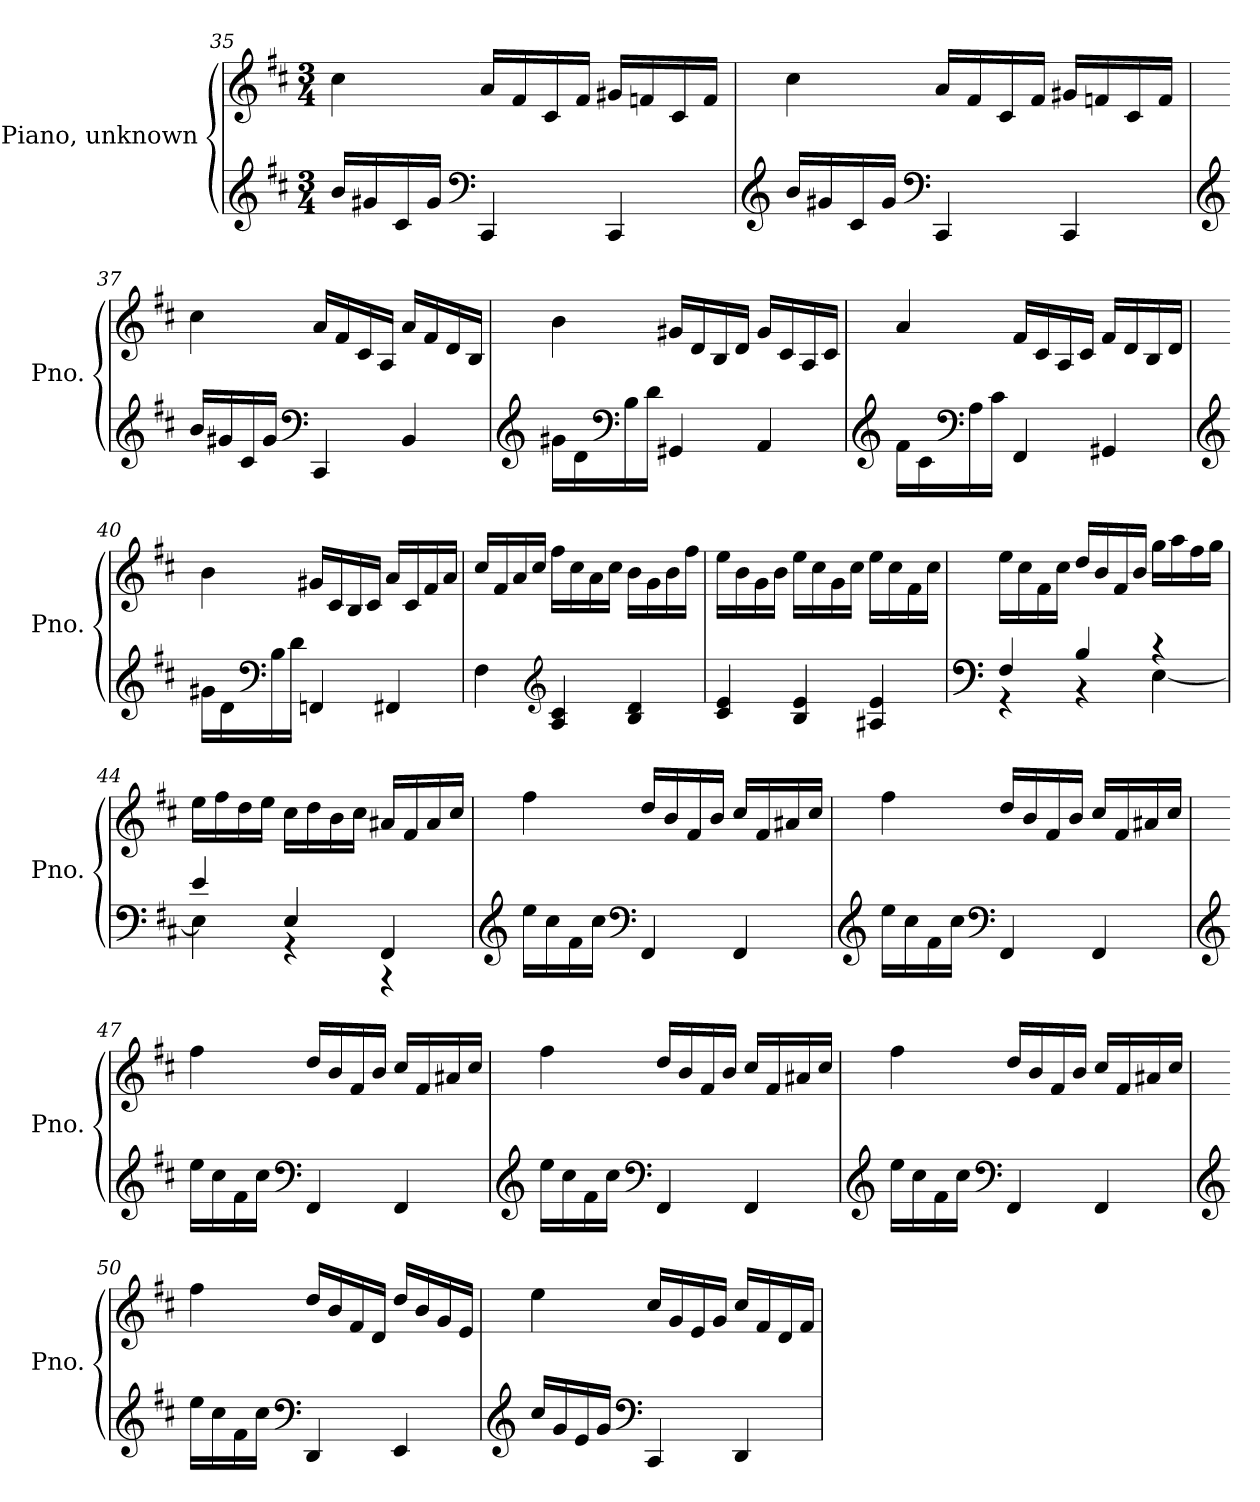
**kern	**kern
*part1	*part1
*staff2	*staff1
*I"Piano, unknown	*
*I'Pno.	*
*clefG2	*clefG2
*k[f#c#]	*k[f#c#]
*M3/4	*M3/4
=35	=35
16b/LL	4cc#\
16g#X/	.
16c#/	.
16g#/JJ	.
*clefF4	*
4CC#/	16a/LL
.	16f#/
.	16c#/
.	16f#/JJ
4CC#/	16g#X/LL
.	16fn/
.	16c#/
.	16f/JJ
!!LO:PB:g=z
=36	=36
*clefG2	*
16b/LL	4cc#\
16g#X/	.
16c#/	.
16g#/JJ	.
*clefF4	*
4CC#/	16a/LL
.	16f#/
.	16c#/
.	16f#/JJ
4CC#/	16g#X/LL
.	16fn/
.	16c#/
.	16f/JJ
=37	=37
*clefG2	*
16b/LL	4cc#\
16g#X/	.
16c#/	.
16g#/JJ	.
*clefF4	*
4CC#/	16a/LL
.	16f#/
.	16c#/
.	16A/JJ
4BB/	16a/LL
.	16f#/
.	16d/
.	16B/JJ
!!LO:LB:g=z
=38	=38
*clefG2	*
16g#X\LL	4b\
16d\	.
*clefF4	*
16B\	.
16d\JJ	.
4GG#X/	16g#X/LL
.	16d/
.	16B/
.	16d/JJ
4AA/	16g#/LL
.	16c#/
.	16A/
.	16c#/JJ
=39	=39
*clefG2	*
16f#\LL	4a/
16c#\	.
*clefF4	*
16A\	.
16c#\JJ	.
4FF#/	16f#/LL
.	16c#/
.	16A/
.	16c#/JJ
4GG#X/	16f#/LL
.	16d/
.	16B/
.	16d/JJ
!!LO:LB:g=z
=40	=40
*clefG2	*
16g#X\LL	4b\
16d\	.
*clefF4	*
16B\	.
16d\JJ	.
4FFn/	16g#X/LL
.	16c#/
.	16B/
.	16c#/JJ
4FF#X/	16a/LL
.	16c#/
.	16f#/
.	16a/JJ
=41	=41
4F#\	16cc#/LL
.	16f#/
.	16a/
.	16cc#/JJ
*clefG2	*
4A/ 4c#/	16ff#\LL
.	16cc#\
.	16a\
.	16cc#\JJ
4B/ 4d/	16b\LL
.	16g\
.	16b\
.	16ff#\JJ
=42	=42
4c#/ 4e/	16ee\LL
.	16b\
.	16g\
.	16b\JJ
4B/ 4e/	16ee\LL
.	16cc#\
.	16g\
.	16cc#\JJ
4A#X/ 4e/	16ee\LL
.	16cc#\
.	16f#\
.	16cc#\JJ
!!LO:LB:g=z
=43	=43
*clefF4	*
*^	*
4F#/	4r	16ee\LL
.	.	16cc#\
.	.	16f#\
.	.	16cc#\JJ
4B/	4r	16dd/LL
.	.	16b/
.	.	16f#/
.	.	16b/JJ
4r	[4E\	16gg\LL
.	.	16aa\
.	.	16ff#\
.	.	16gg\JJ
=44	=44	=44
4e/	4E\]	16ee\LL
.	.	16ff#\
.	.	16dd\
.	.	16ee\JJ
4E/	4r	16cc#\LL
.	.	16dd\
.	.	16b\
.	.	16cc#\JJ
4FF#/	4r	16a#X/LL
.	.	16f#/
.	.	16a#/
.	.	16cc#/JJ
*v	*v	*
=45	=45
*clefG2	*
16ee\LL	4ff#\
16cc#\	.
16f#\	.
16cc#\JJ	.
*clefF4	*
4FF#/	16dd/LL
.	16b/
.	16f#/
.	16b/JJ
4FF#/	16cc#/LL
.	16f#/
.	16a#X/
.	16cc#/JJ
!!LO:LB:g=z
=46	=46
*clefG2	*
16ee\LL	4ff#\
16cc#\	.
16f#\	.
16cc#\JJ	.
*clefF4	*
4FF#/	16dd/LL
.	16b/
.	16f#/
.	16b/JJ
4FF#/	16cc#/LL
.	16f#/
.	16a#X/
.	16cc#/JJ
=47	=47
*clefG2	*
16ee\LL	4ff#\
16cc#\	.
16f#\	.
16cc#\JJ	.
*clefF4	*
4FF#/	16dd/LL
.	16b/
.	16f#/
.	16b/JJ
4FF#/	16cc#/LL
.	16f#/
.	16a#X/
.	16cc#/JJ
!!LO:LB:g=z
=48	=48
*clefG2	*
16ee\LL	4ff#\
16cc#\	.
16f#\	.
16cc#\JJ	.
*clefF4	*
4FF#/	16dd/LL
.	16b/
.	16f#/
.	16b/JJ
4FF#/	16cc#/LL
.	16f#/
.	16a#X/
.	16cc#/JJ
=49	=49
*clefG2	*
16ee\LL	4ff#\
16cc#\	.
16f#\	.
16cc#\JJ	.
*clefF4	*
4FF#/	16dd/LL
.	16b/
.	16f#/
.	16b/JJ
4FF#/	16cc#/LL
.	16f#/
.	16a#X/
.	16cc#/JJ
!!LO:PB:g=z
=50	=50
*clefG2	*
16ee\LL	4ff#\
16cc#\	.
16f#\	.
16cc#\JJ	.
*clefF4	*
4DD/	16dd/LL
.	16b/
.	16f#/
.	16d/JJ
4EE/	16dd/LL
.	16b/
.	16g/
.	16e/JJ
=51	=51
*clefG2	*
16cc#/LL	4ee\
16g/	.
16e/	.
16g/JJ	.
*clefF4	*
4CC#/	16cc#/LL
.	16g/
.	16e/
.	16g/JJ
4DD/	16cc#/LL
.	16f#/
.	16d/
.	16f#/JJ
=	=
*-	*-
